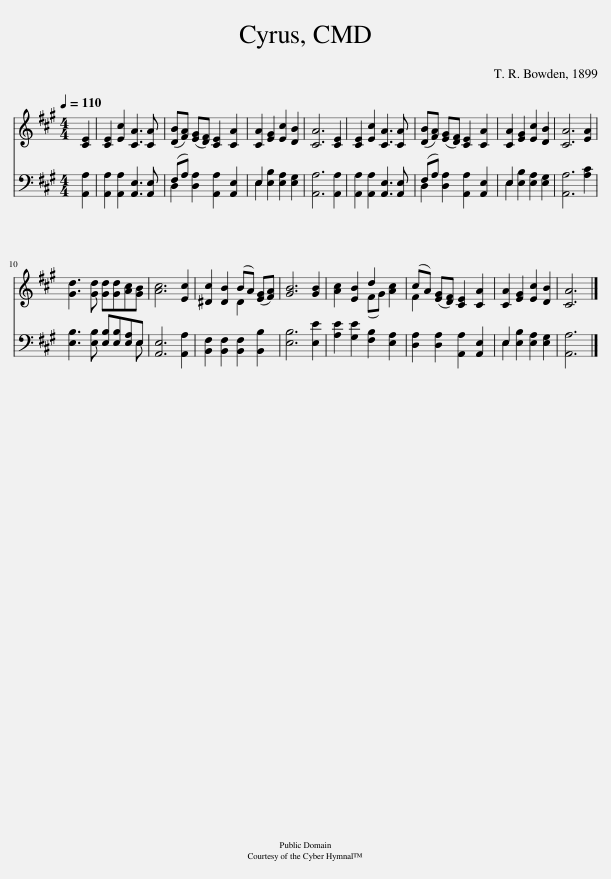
X:1
%%score ( 1 2 ) ( 3 4 )
L:1/8
Q:1/4=110
M:4/4
I:linebreak $
K:A
V:1 treble
V:2 treble
V:3 bass
V:4 bass
V:1
 [CE]2 | [CE]2 [Ec]2 [CA]3 [CA] | ([DB][FA]) ([EG][DF]) [CE]2 [CA]2 | [CA]2 [EG]2 [Ec]2 [DB]2 | [CA]6 [CE]2 | %5
 [CE]2 [Ec]2 [CA]3 [CA] | ([DB][FA]) ([EG][DF]) [CE]2 [CA]2 | [CA]2 [EG]2 [Ec]2 [DB]2 | [CA]6 [EA]2 |$ [Gd]3 [Gd] [Gd][Gd][Ac][GB] | %10
 [Ac]6 [Ec]2 | [^Dc]2 [DB]2 (BA) ([EG][FA]) | [GB]6 [GB]2 | [Ac]2 [EB]2 d2 [Ac]2 | (cA) ([EG][DF]) [CE]2 [CA]2 | %15
 [CA]2 [EG]2 [Ec]2 [DB]2 | [CA]6 |] %17
V:2
 x2 | x8 | x8 | x8 | x8 | %5
 x8 | x8 | x8 | x8 |$ x8 | %10
 x8 | x4 ^D2 x2 | x8 | x4 (FG) x2 | F2 x6 | %15
 x8 | x6 |] %17
V:3
 [A,,A,]2 | [A,,A,]2 [A,,A,]2 [A,,E,]3 [A,,E,] | (F,A,) [D,A,]2 [A,,A,]2 [A,,E,]2 | E,2 [E,B,]2 [E,A,]2 [E,G,]2 | [A,,A,]6 [A,,A,]2 | %5
 [A,,A,]2 [A,,A,]2 [A,,E,]3 [A,,E,] | (F,A,) [D,A,]2 [A,,A,]2 [A,,E,]2 | E,2 [E,B,]2 [E,A,]2 [E,G,]2 | [A,,A,]6 [A,C]2 |$ [E,B,]3 [E,B,] [E,B,][E,B,][E,A,]E, | %10
 [A,,E,]6 [A,,A,]2 | [B,,F,]2 [B,,F,]2 [B,,F,]2 [B,,B,]2 | [E,B,]6 [E,E]2 | [A,E]2 [G,E]2 [F,B,]2 [E,A,]2 | [D,A,]2 [D,A,]2 [A,,A,]2 [A,,E,]2 | %15
 E,2 [E,B,]2 [E,A,]2 [E,G,]2 | [A,,A,]6 |] %17
V:4
 x2 | x8 | D,2 x6 | E,2 x6 | x8 | %5
 x8 | D,2 x6 | E,2 x6 | x8 |$ x7 E, | %10
 x8 | x8 | x8 | x8 | x8 | %15
 E,2 x6 | x6 |] %17
